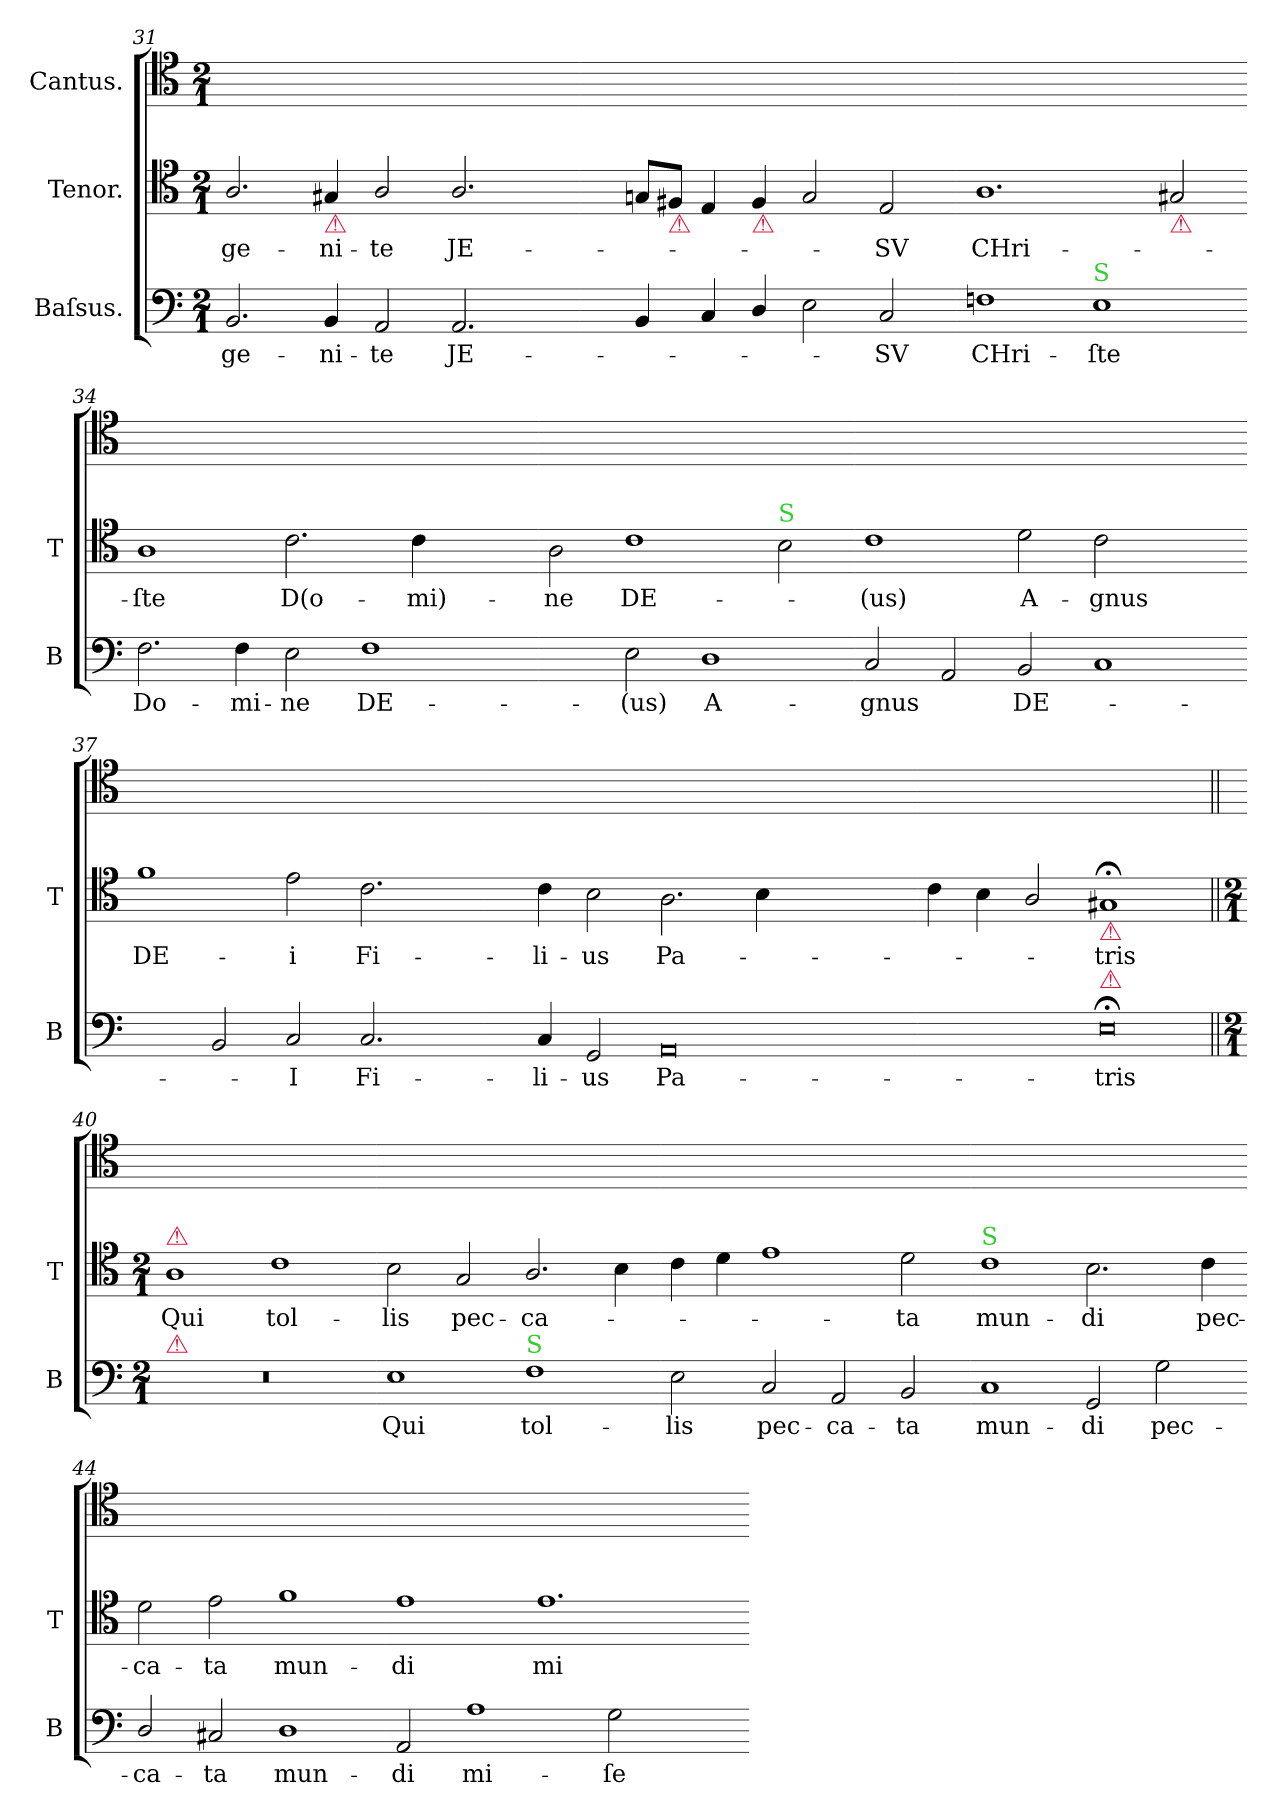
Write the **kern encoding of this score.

**kern	**text	**kern	**text	**kern
*part3	*part3	*part2	*part2	*part1
*staff3	*staff3	*staff2	*staff2	*staff1
*I"Baſsus.	*	*I"Tenor.	*	*I"Cantus.
*I'B	*	*I'T	*	*
*clefF4	*	*clefC4	*	*clefC4
*k[]	*	*k[]	*	*k[]
*M2/1	*	*M2/1	*	*M2/1
=31	=31	=31	=31	=31
2.BB/	-ge-	2.A/	-ge-	0ryy
!	!	!LO:TX:b:color=crimson:t=⚠	!	!
4BB/	-ni-	4G#X/	-ni-	.
2AA/	-te	2A/	-te	.
2.AA/	JE-	2.A/	JE-	.
.	.	.	.	4ryy
=32-	=32-	=32-	=32-	=32-
4ryy	.	4ryy	.	0ryy
4BB/	.	8Gn/L	.	.
!	!	!LO:TX:b:color=crimson:t=⚠	!	!
.	.	8F#X/J	.	.
4C/	.	4E/	.	.
!	!	!LO:TX:b:color=crimson:t=⚠	!	!
4D/	.	4F#/	.	.
2E\	.	2G/	.	.
2C/	-SV	2E/	-SV	.
=33-	=33-	=33-	=33-	=33-
1Fn	CHri-	1.A	CHri-	0ryy
!LO:TX:a:color=limegreen:t=S	!	!	!	!
1E	-ſte	.	.	.
!	!	!LO:TX:b:color=crimson:t=⚠	!	!
.	.	2G#X/	.	.
=34-	=34-	=34-	=34-	=34-
2.F\	Do-	1A	-ſte	0ryy
4F\	-mi-	.	.	.
2E\	-ne	2.c\	D(o-	.
1F\	DE-	.	.	.
.	.	4c\	-mi)-	.
.	.	2ryy	.	2ryy
=35-	=35-	=35-	=35-	=35-
2ryy	.	2A\	-ne	0ryy
2E\	-(us)	1c	DE-	.
1D	A-	.	.	.
!	!	!LO:TX:a:color=limegreen:t=S	!	!
.	.	2B\	.	.
=36-	=36-	=36-	=36-	=36-
2C/	-gnus	1c	-(us)	0ryy
2AA/	.	.	.	.
2BB/	DE-	2d\	A-	.
1C/	.	2c\	-gnus	.
.	.	2ryy	.	2ryy
=37-	=37-	=37-	=37-	=37-
2ryy	.	1f	DE-	0ryy
2BB/	.	.	.	.
2C/	-I	2e\	-i	.
2.C/	Fi-	2.c\	Fi-	.
.	.	.	.	4ryy
=38-	=38-	=38-	=38-	=38-
4ryy	.	4ryy	.	0ryy
4C/	-li-	4c\	-li-	.
2GG/	-us	2B\	-us	.
0AA	Pa-	2.A\	Pa-	.
.	.	4B\	.	.
.	.	1ryy	.	1ryy
=39-	=39-	=39-	=39-	=39-
1ryy	.	4c\	.	0ryy
.	.	4B\	.	.
.	.	2A/	.	.
!	!	!LO:TX:b:color=crimson:t=⚠	!	!
!LO:TX:a:color=crimson:t=⚠	!	!	!	!
!LO:N:vis=0	!	!	!	!
1E;	-tris	1G#X;<	tris	.
=40||	=40||	=40||	=40||	=40||
*M2/1	*	*M2/1	*	*
!	!	!LO:TX:a:color=crimson:t=⚠	!	!
!LO:TX:a:color=crimson:t=⚠	!	!	!	!
0r	.	1A	Qui	0ryy
.	.	1c	tol-	.
=41-	=41-	=41-	=41-	=41-
1E	Qui	2B\	-lis	0ryy
.	.	2G/	pec-	.
!LO:TX:a:color=limegreen:t=S	!	!	!	!
1F	tol-	2.A/	-ca-	.
.	.	4B\	.	.
=42-	=42-	=42-	=42-	=42-
2E\	-lis	4c\	.	0ryy
.	.	4d\	.	.
2C/	pec-	1e	.	.
2AA/	-ca-	.	.	.
2BB/	-ta	2d\	-ta	.
=43-	=43-	=43-	=43-	=43-
!	!	!LO:TX:a:color=limegreen:t=S	!	!
1C	mun-	1c	mun-	0ryy
2GG/	-di	2.B\	-di	.
2G\	pec-	.	.	.
.	.	4c\	pec-	.
=44-	=44-	=44-	=44-	=44-
2D/	-ca-	2d\	-ca-	0ryy
2C#X/	-ta	2e\	-ta	.
1D	mun-	1f	mun-	.
=45-	=45-	=45-	=45-	=45-
2AA/	-di	1e	-di	0ryy
1A	mi-	.	.	.
.	.	1.e	mi-	.
2G\	-ſe-	.	.	.
2ryy	.	.	.	2ryy
=-	=-	=-	=-	=-
*-	*-	*-	*-	*-
